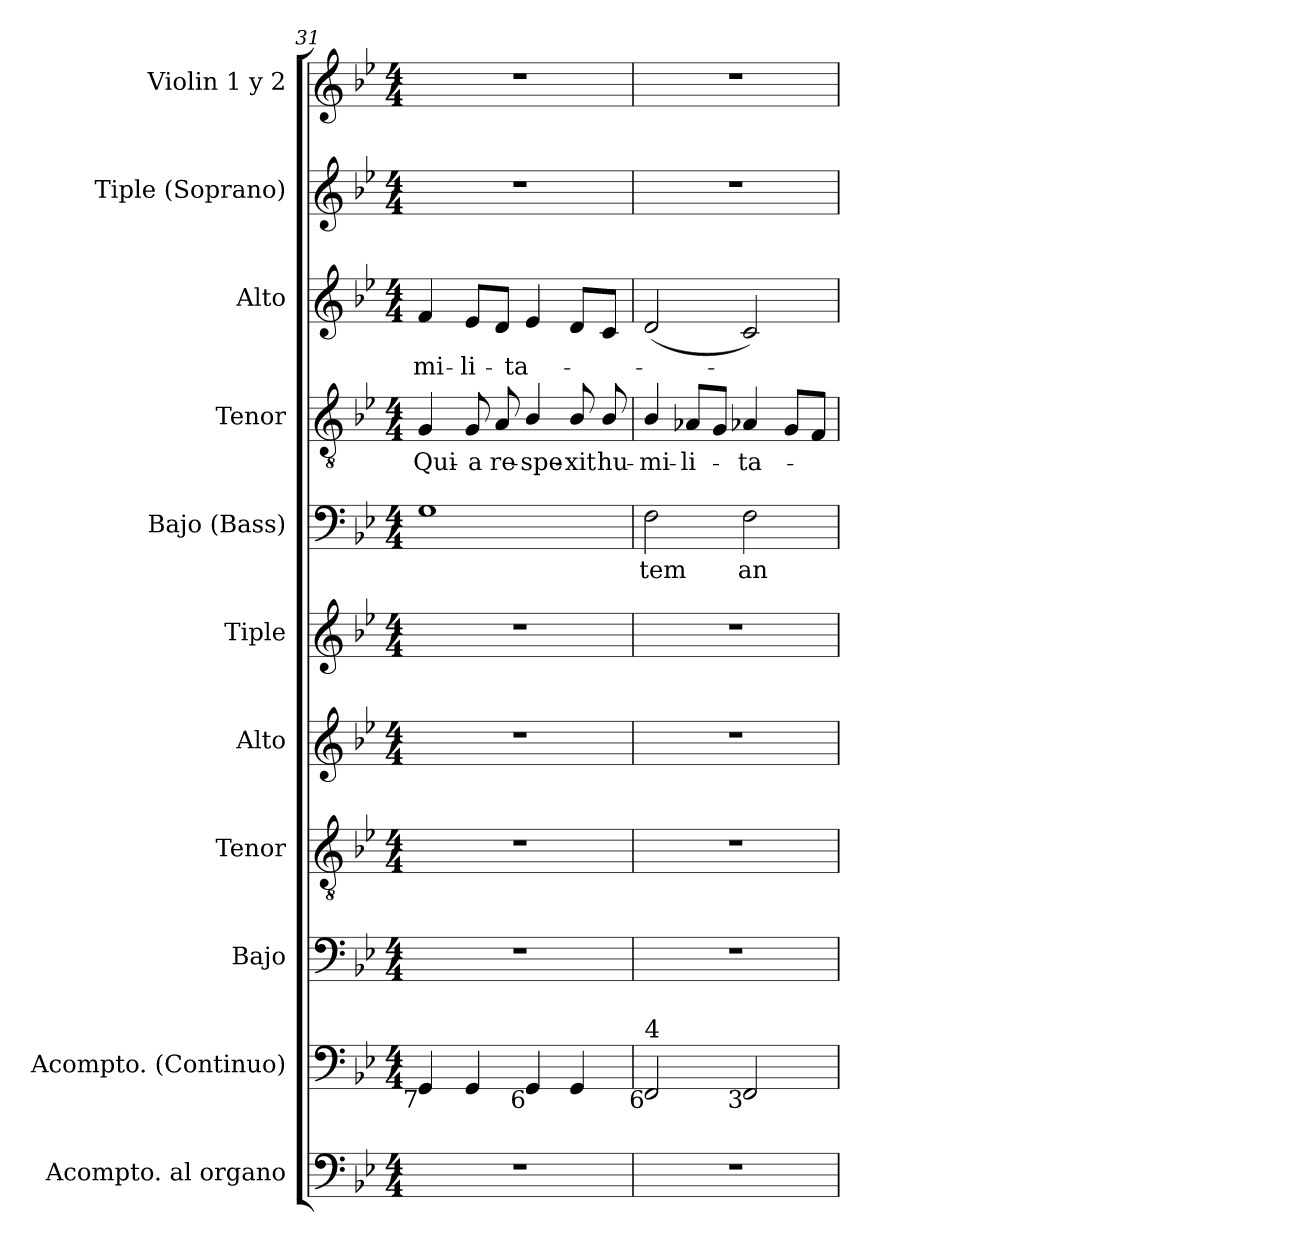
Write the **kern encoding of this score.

**kern	**kern	**kern	**kern	**kern	**kern	**kern	**text	**kern	**text	**kern	**text	**kern	**kern
*part11	*part10	*part9	*part8	*part7	*part6	*part5	*part5	*part4	*part4	*part3	*part3	*part2	*part1
*staff11	*staff10	*staff9	*staff8	*staff7	*staff6	*staff5	*staff5	*staff4	*staff4	*staff3	*staff3	*staff2	*staff1
*I"Acompto. al organo	*I"Acompto. (Continuo)	*I"Bajo	*I"Tenor	*I"Alto	*I"Tiple	*I"Bajo (Bass)	*	*I"Tenor	*	*I"Alto	*	*I"Tiple (Soprano)	*I"Violin  1 y 2
*I'Org.	*I'Cont.	*I'B.	*I'T.	*I'A.	*	*I'B.	*	*I'T.	*	*I'A.	*	*I'S.	*
*clefF4	*clefF4	*clefF4	*clefGv2	*clefG2	*clefG2	*clefF4	*	*clefGv2	*	*clefG2	*	*clefG2	*clefG2
*	*	*	*ITrd7c12	*	*	*	*	*ITrd7c12	*	*	*	*	*
*k[b-e-]	*k[b-e-]	*k[b-e-]	*k[b-e-]	*k[b-e-]	*k[b-e-]	*k[b-e-]	*	*k[b-e-]	*	*k[b-e-]	*	*k[b-e-]	*k[b-e-]
*B-:	*B-:	*B-:	*B-:	*B-:	*B-:	*B-:	*	*B-:	*	*B-:	*	*B-:	*B-:
*M4/4	*M4/4	*M4/4	*M4/4	*M4/4	*M4/4	*M4/4	*	*M4/4	*	*M4/4	*	*M4/4	*M4/4
=31	=31	=31	=31	=31	=31	=31	=31	=31	=31	=31	=31	=31	=31
!	!	!	!	!	!	!	!	!	!LO:LY:b:color=#000000	!	!	!	!
!	!LO:TX:b:rj:t=7	!	!	!	!	!	!	!	!	!	!	!	!
!	!	!	!	!	!	!	!	!	!	!	!LO:LY:b:color=#000000	!	!
1r	4GGi/	1r	1r	1r	1r	1Gi	.	4GGi/	Qui-	4fi/	-mi-	1r	1r
!	!	!	!	!	!	!	!	!	!LO:LY:b:color=#000000	!	!	!	!
!	!	!	!	!	!	!	!	!	!	!	!LO:LY:b:color=#000000	!	!
.	4GGi/	.	.	.	.	.	.	8GGi/	-a	8e-i/L	-li-	.	.
!	!	!	!	!	!	!	!	!	!LO:LY:b:color=#000000	!	!	!	!
.	.	.	.	.	.	.	.	8AAi/	re-	8di/J	.	.	.
!	!	!	!	!	!	!	!	!	!LO:LY:b:color=#000000	!	!	!	!
!	!LO:TX:b:rj:t=6	!	!	!	!	!	!	!	!	!	!	!	!
!	!	!	!	!	!	!	!	!	!	!	!LO:LY:b:color=#000000	!	!
.	4GGi/	.	.	.	.	.	.	4BB-i/	-spe-	4e-i/	-ta-	.	.
!	!	!	!	!	!	!	!	!	!LO:LY:b:color=#000000	!	!	!	!
.	4GGi/	.	.	.	.	.	.	8BB-i/	-xit	8di/L	.	.	.
!	!	!	!	!	!	!	!	!	!LO:LY:b:color=#000000	!	!	!	!
.	.	.	.	.	.	.	.	8BB-i/	hu-	8ci/J	.	.	.
!!LO:PB:g=z
=32	=32	=32	=32	=32	=32	=32	=32	=32	=32	=32	=32	=32	=32
!	!	!	!	!	!	!	!LO:LY:b:color=#000000	!	!	!	!	!	!
!	!LO:TX:b:rj:t=6	!	!	!	!	!	!	!	!	!	!	!	!
!	!LO:TX:t=4	!	!	!	!	!	!	!	!	!	!	!	!
!	!	!	!	!	!	!	!	!	!LO:LY:b:color=#000000	!	!	!	!
1r	2FFi/	1r	1r	1r	1r	2Fi\	-tem	4BB-i/	-mi-	(2di/	.	1r	1r
!	!	!	!	!	!	!	!	!	!LO:LY:b:color=#000000	!	!	!	!
.	.	.	.	.	.	.	.	8AA-Xi/L	-li-	.	.	.	.
.	.	.	.	.	.	.	.	8GGi/J	.	.	.	.	.
!	!	!	!	!	!	!	!LO:LY:b:color=#000000	!	!	!	!	!	!
!	!LO:TX:b:rj:t=3	!	!	!	!	!	!	!	!	!	!	!	!
!	!	!	!	!	!	!	!	!	!LO:LY:b:color=#000000	!	!	!	!
.	2FFi/	.	.	.	.	2Fi\	an-	4AA-Xi/	-ta-	2ci/)	.	.	.
.	.	.	.	.	.	.	.	8GGi/L	.	.	.	.	.
.	.	.	.	.	.	.	.	8FFi/J	.	.	.	.	.
=	=	=	=	=	=	=	=	=	=	=	=	=	=
*-	*-	*-	*-	*-	*-	*-	*-	*-	*-	*-	*-	*-	*-
